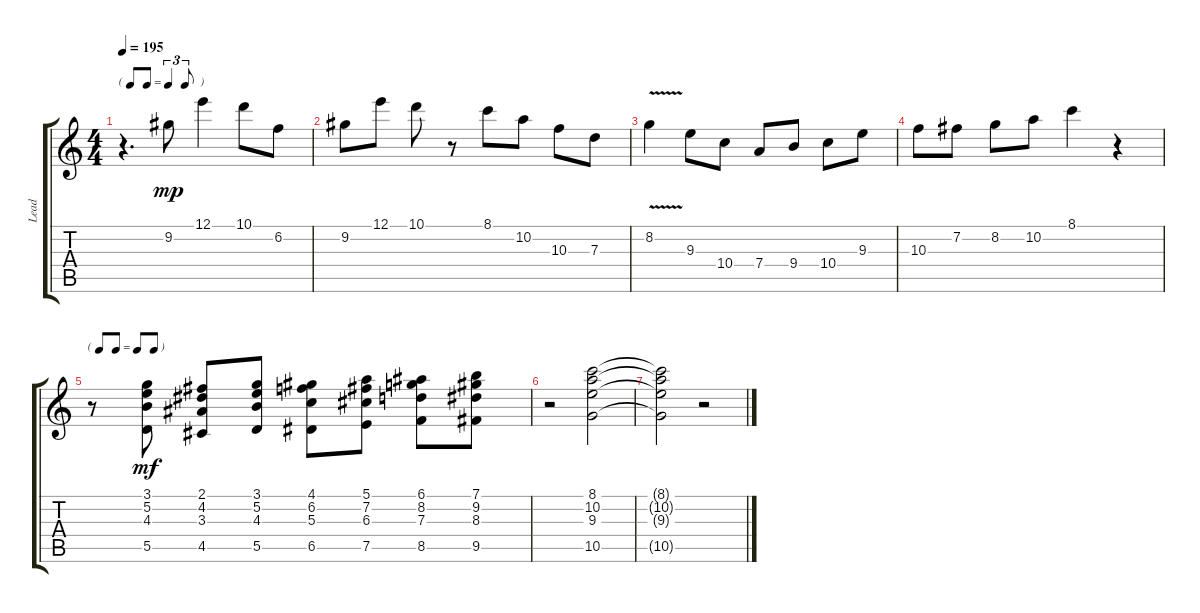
\track ("Lead" "Lead") {instrument acousticguitarsteel}
\staff {score tabs}
\tuning (E4 B3 G3 D3 A2 E2) {hide}
\ts (4 4)
\tf triplet8th
\tempo 195
\clef g2
\ks c
r.4{d dy mp} 9.2.8 12.1.4 10.1.8 6.2.8 |
9.2.8 12.1.8 10.1.8 r.8 8.1.8 10.2.8 10.3.8 7.3.8 |
8.2{v}.4 9.3.8 10.4.8 7.4.8 9.4.8 10.4.8 9.3.8 |
10.3.8 7.2.8 8.2.8 10.2.8 8.1.4 r.4 |
\tf none
r.8 (3.1 5.2 4.3 5.5).8{dy mf} (2.1 4.2 3.3 4.5).8 (3.1 5.2 4.3 5.5).8 (4.1 6.2 5.3 6.5).8 (5.1 7.2 6.3 7.5).8 (6.1 8.2 7.3 8.5).8 (7.1 9.2 8.3 9.5).8 |
r.2 (8.1 10.2 9.3 10.5).2 |
(8.1{t} 10.2{t} 9.3{t} 10.5{t}).2 r.2
